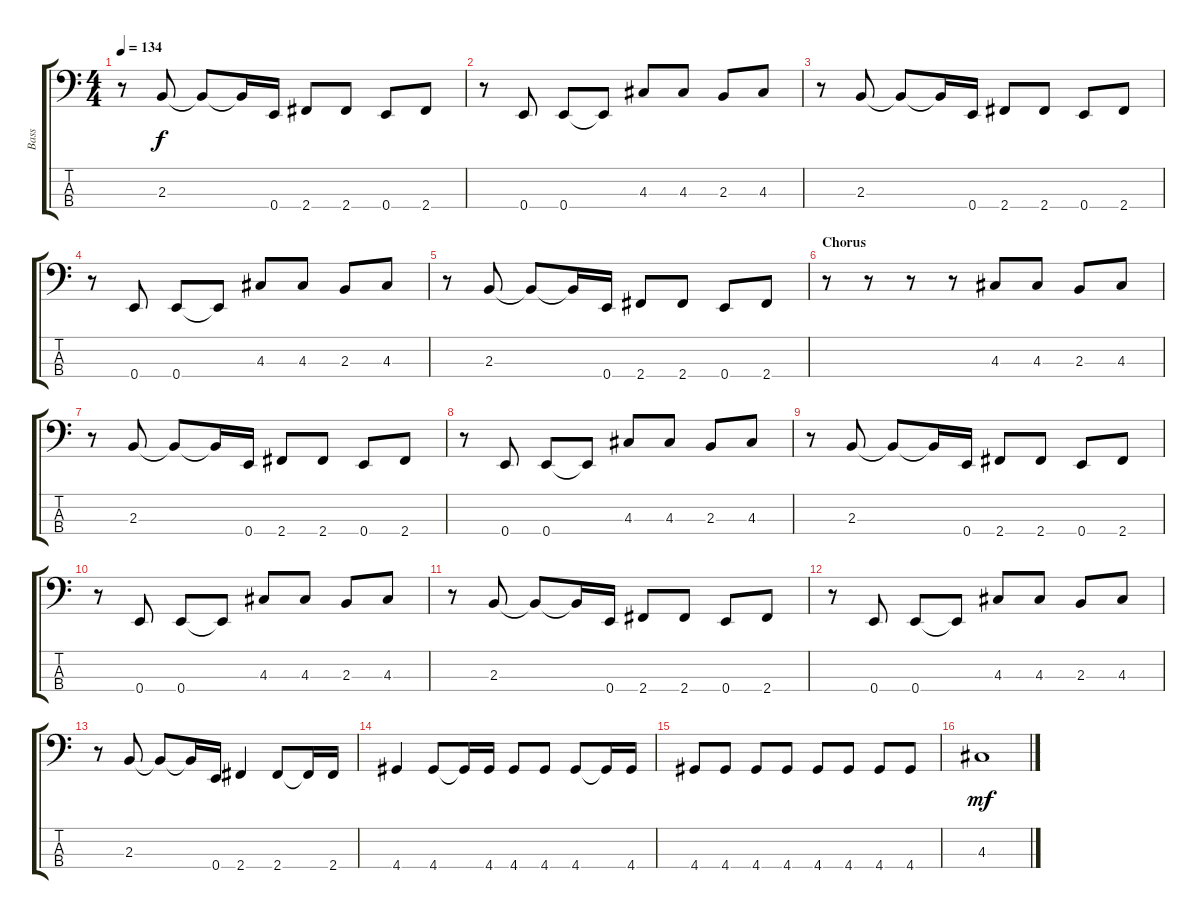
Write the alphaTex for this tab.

\track ("Bass" "Bass") {instrument electricbassfinger}
\staff {score tabs}
\tuning (G2 D2 A1 E1) {hide}
\ts (4 4)
\tempo 134
\clef f4
\ks c
r.8{dy f} 2.3.8 2.3{t}.8 2.3{t}.16 0.4.16 2.4.8 2.4.8 0.4.8 2.4.8 |
r.8 0.4.8 0.4.8 0.4{t}.8 4.3.8 4.3.8 2.3.8 4.3.8 |
r.8 2.3.8 2.3{t}.8 2.3{t}.16 0.4.16 2.4.8 2.4.8 0.4.8 2.4.8 |
r.8 0.4.8 0.4.8 0.4{t}.8 4.3.8 4.3.8 2.3.8 4.3.8 |
r.8 2.3.8 2.3{t}.8 2.3{t}.16 0.4.16 2.4.8 2.4.8 0.4.8 2.4.8 |
\section ("" "Chorus")
r.8 r.8 r.8 r.8 4.3.8 4.3.8 2.3.8 4.3.8 |
r.8 2.3.8 2.3{t}.8 2.3{t}.16 0.4.16 2.4.8 2.4.8 0.4.8 2.4.8 |
r.8 0.4.8 0.4.8 0.4{t}.8 4.3.8 4.3.8 2.3.8 4.3.8 |
r.8 2.3.8 2.3{t}.8 2.3{t}.16 0.4.16 2.4.8 2.4.8 0.4.8 2.4.8 |
r.8 0.4.8 0.4.8 0.4{t}.8 4.3.8 4.3.8 2.3.8 4.3.8 |
r.8 2.3.8 2.3{t}.8 2.3{t}.16 0.4.16 2.4.8 2.4.8 0.4.8 2.4.8 |
r.8 0.4.8 0.4.8 0.4{t}.8 4.3.8 4.3.8 2.3.8 4.3.8 |
r.8 2.3.8 2.3{t}.8 2.3{t}.16 0.4.16 2.4.4 2.4.8 2.4{t}.16 2.4.16 |
4.4.4 4.4.8 4.4{t}.16 4.4.16 4.4.8 4.4.8 4.4.8 4.4{t}.16 4.4.16 |
4.4.8 4.4.8 4.4.8 4.4.8 4.4.8 4.4.8 4.4.8 4.4.8 |
4.3.1{dy mf}
